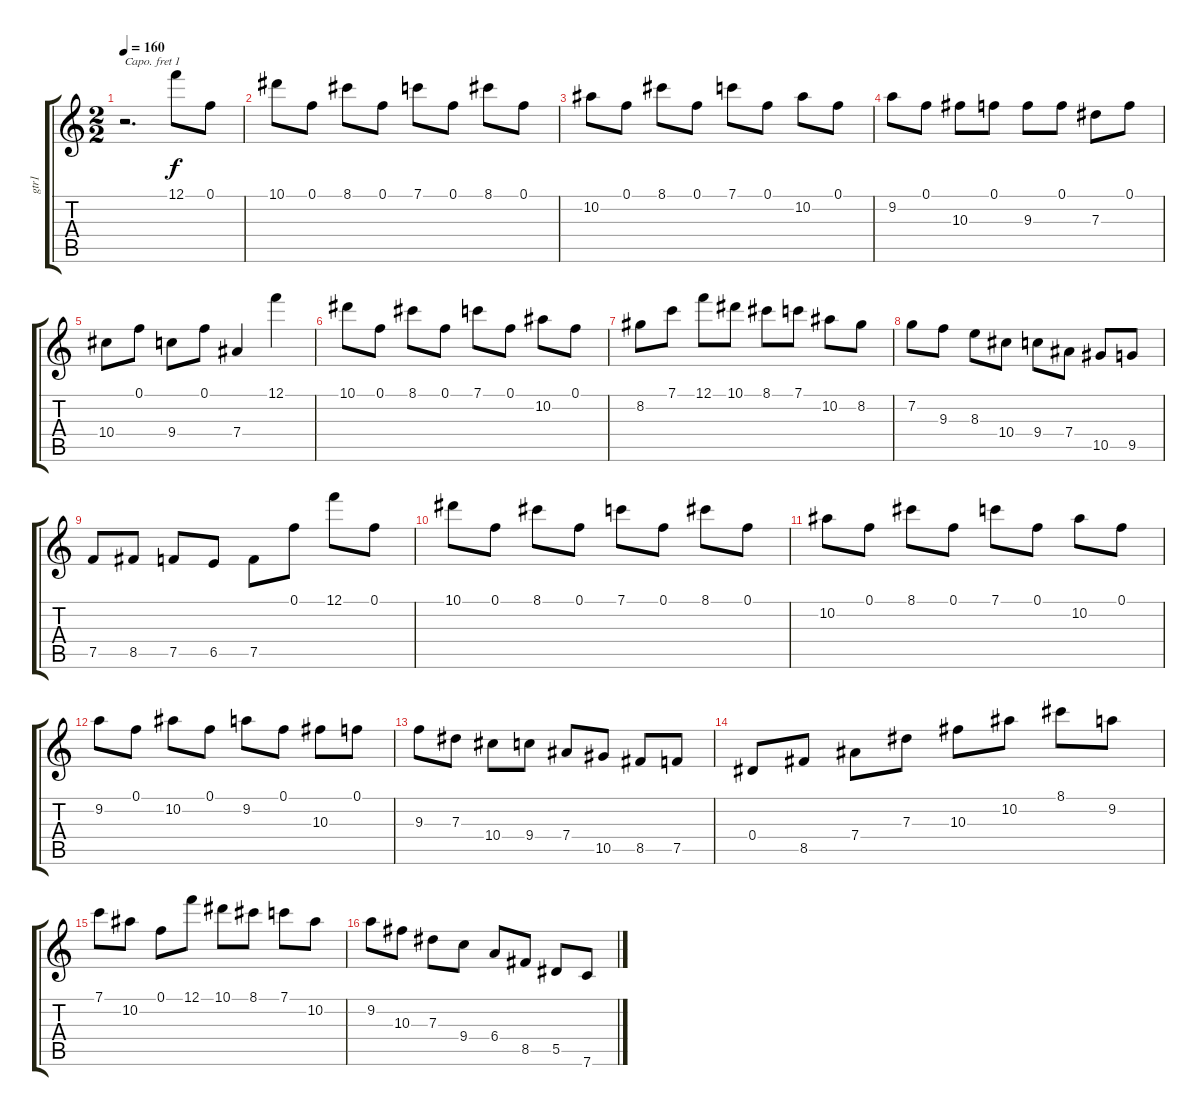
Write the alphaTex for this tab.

\track ("gtr1" "gtr1") {instrument acousticguitarnylon}
\staff {score tabs}
\capo 1
\tuning (E4 B3 G3 D3 A2 E2) {hide}
\ts (2 2)
\tempo 160
\clef g2
\ks c
r.2{d dy f instrument acousticguitarnylon} 12.1.8 0.1.8 |
10.1.8 0.1.8 8.1.8 0.1.8 7.1.8 0.1.8 8.1.8 0.1.8 |
10.2.8 0.1.8 8.1.8 0.1.8 7.1.8 0.1.8 10.2.8 0.1.8 |
9.2.8 0.1.8 10.3.8 0.1.8 9.3.8 0.1.8 7.3.8 0.1.8 |
10.4.8 0.1.8 9.4.8 0.1.8 7.4.4 12.1.4 |
10.1.8 0.1.8 8.1.8 0.1.8 7.1.8 0.1.8 10.2.8 0.1.8 |
8.2.8 7.1.8 12.1.8 10.1.8 8.1.8 7.1.8 10.2.8 8.2.8 |
7.2.8 9.3.8 8.3.8 10.4.8 9.4.8 7.4.8 10.5.8 9.5.8 |
7.5.8 8.5.8 7.5.8 6.5.8 7.5.8 0.1.8 12.1.8 0.1.8 |
10.1.8 0.1.8 8.1.8 0.1.8 7.1.8 0.1.8 8.1.8 0.1.8 |
10.2.8 0.1.8 8.1.8 0.1.8 7.1.8 0.1.8 10.2.8 0.1.8 |
9.2.8 0.1.8 10.2.8 0.1.8 9.2.8 0.1.8 10.3.8 0.1.8 |
9.3.8 7.3.8 10.4.8 9.4.8 7.4.8 10.5.8 8.5.8 7.5.8 |
0.4.8 8.5.8 7.4.8 7.3.8 10.3.8 10.2.8 8.1.8 9.2.8 |
7.1.8 10.2.8 0.1.8 12.1.8 10.1.8 8.1.8 7.1.8 10.2.8 |
9.2.8 10.3.8 7.3.8 9.4.8 6.4.8 8.5.8 5.5.8 7.6.8
